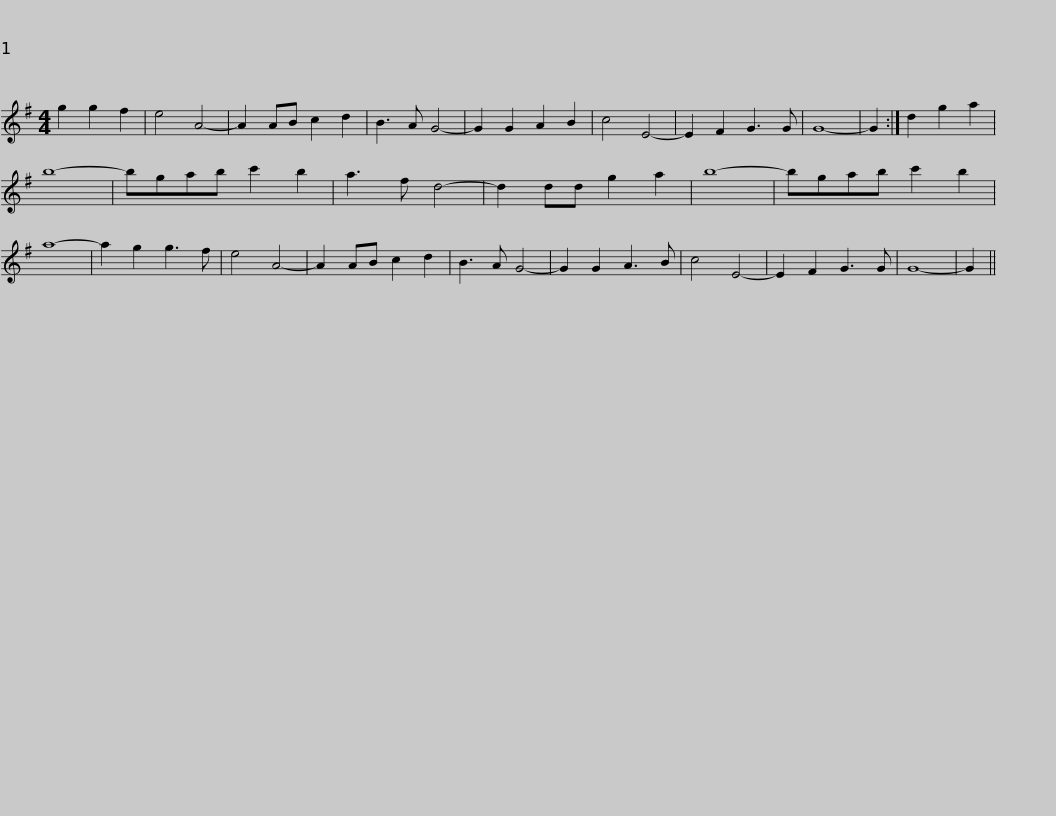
X:1
L:1/8
M:4/4
I:linebreak $
K:G
V:1 treble
V:1
 g2 g2 f2 | e4 A4- | A2 AB c2 d2 | B3 A G4- | G2 G2 A2 B2 | %5
 c4 E4- | E2 F2 G3 G | G8- | G2 :| d2 g2 a2 | %10
 b8- |$ bgab c'2 b2 | a3 f d4- | d2 dd g2 a2 | b8- | %15
 bgab c'2 b2 | a8- | a2 g2 g3 f | e4 A4- | A2 AB c2 d2 |$ %20
 B3 A G4- | G2 G2 A3 B | c4 E4- | E2 F2 G3 G | G8- | %25
 G2 || %26
